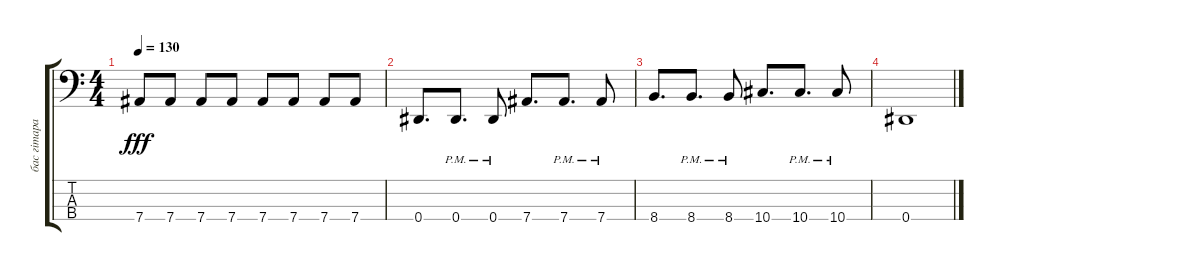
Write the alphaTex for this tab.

\track ("бас гiтара Алесь" "бас гiтара") {instrument electricbassfinger}
\staff {score tabs}
\tuning (Gb2 Db2 Ab1 Eb1) {hide}
\ts (4 4)
\tempo 130
\clef f4
\ks c
7.4.8{dy fff} 7.4.8 7.4.8 7.4.8 7.4.8 7.4.8 7.4.8 7.4.8 |
0.4.8{d} 0.4{pm}.8{d} 0.4{pm}.8 7.4.8{d} 7.4{pm}.8{d} 7.4{pm}.8 |
8.4.8{d} 8.4{pm}.8{d} 8.4{pm}.8 10.4.8{d} 10.4{pm}.8{d} 10.4{pm}.8 |
0.4.1
